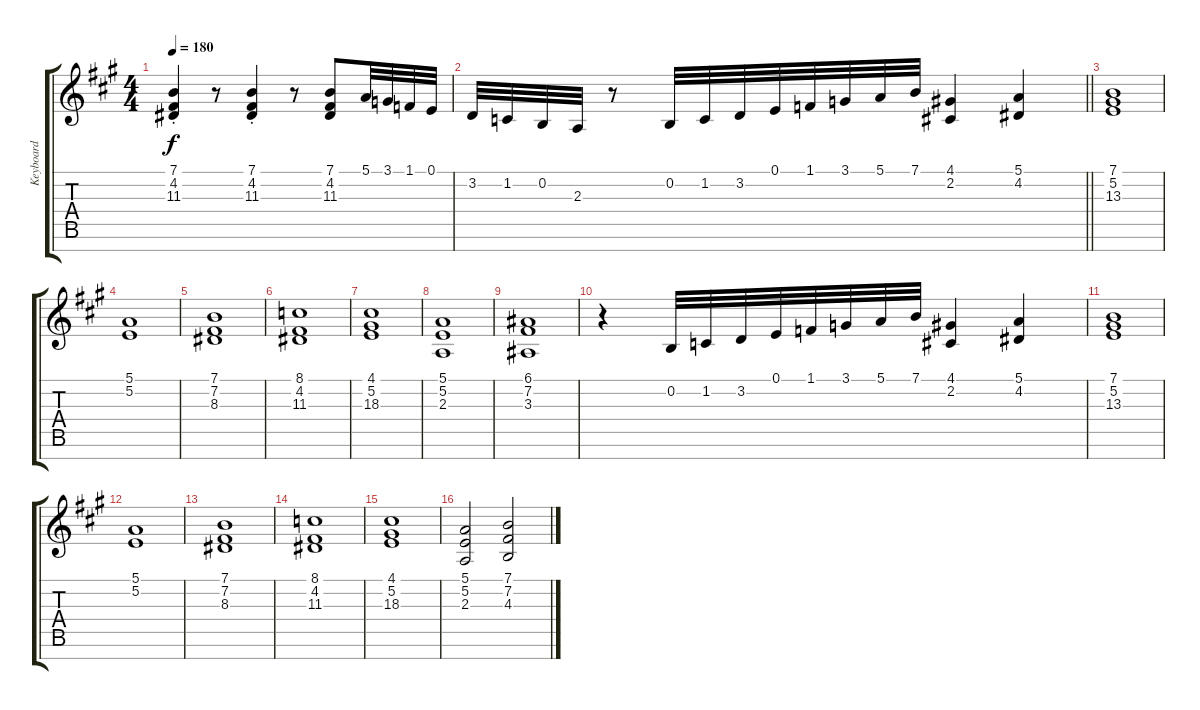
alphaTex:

\track ("Keyboard" "Keyboard") {instrument pad3polysynth}
\staff {score tabs}
\tuning (E4 B3 G3 D3 A2 E2 B1) {hide}
\ts (4 4)
\tempo 180
\clef g2
\ks a
(7.1{st} 4.2{st} 11.3{st}).4{dy f} r.8 (7.1{st} 4.2{st} 11.3{st}).4 r.8 (7.1 4.2 11.3).8 5.1.32 3.1.32 1.1.32 0.1.32 |
\barLineRight lightlight
3.2.32 1.2.32 0.2.32 2.3.32 r.8 0.2.32 1.2.32 3.2.32 0.1.32 1.1.32 3.1.32 5.1.32 7.1.32 (4.1 2.2).4 (5.1 4.2).4 |
(7.1 5.2 13.3).1 |
(5.1 5.2).1 |
(7.1 7.2 8.3).1 |
(8.1 4.2 11.3).1 |
(4.1 5.2 18.3).1 |
(5.1 5.2 2.3).1 |
(6.1 7.2 3.3).1 |
r.4 0.2.32 1.2.32 3.2.32 0.1.32 1.1.32 3.1.32 5.1.32 7.1.32 (4.1 2.2).4 (5.1 4.2).4 |
(7.1 5.2 13.3).1 |
(5.1 5.2).1 |
(7.1 7.2 8.3).1 |
(8.1 4.2 11.3).1 |
(4.1 5.2 18.3).1 |
(5.1 5.2 2.3).2 (7.1 7.2 4.3).2
